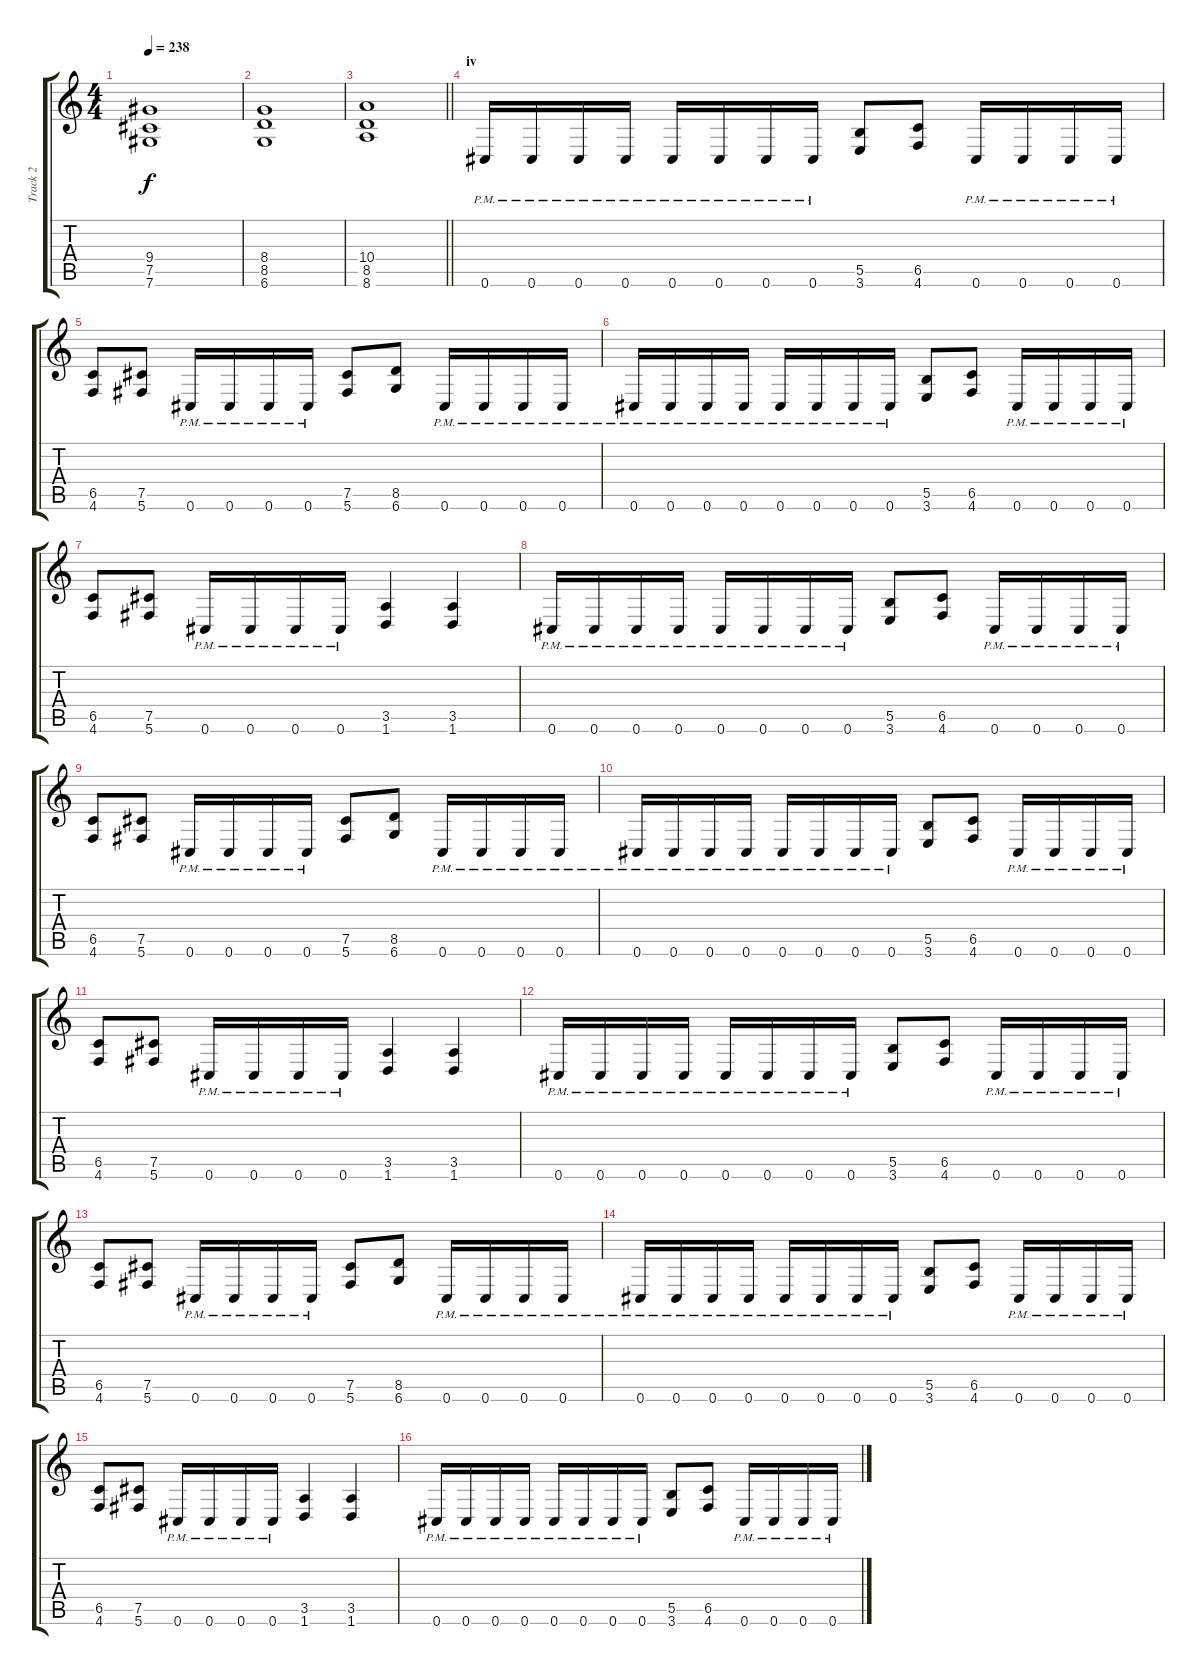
\track ("Track 2" "Track 2") {instrument distortionguitar}
\staff {score tabs}
\tuning (Db4 Ab3 E3 B2 Gb2 Db2) {hide}
\ts (4 4)
\tempo 238
\clef g2
\ks c
(9.4{t} 7.5{t} 7.6{t}).1{dy f} |
(8.4 8.5 6.6).1 |
\barLineRight lightlight
(10.4 8.5 8.6).1 |
\section ("" "iv")
0.6{pm}.16 0.6{pm}.16 0.6{pm}.16 0.6{pm}.16 0.6{pm}.16 0.6{pm}.16 0.6{pm}.16 0.6{pm}.16 (5.5 3.6).8 (6.5 4.6).8 0.6{pm}.16 0.6{pm}.16 0.6{pm}.16 0.6{pm}.16 |
(6.5 4.6).8 (7.5 5.6).8 0.6{pm}.16 0.6{pm}.16 0.6{pm}.16 0.6{pm}.16 (7.5 5.6).8 (8.5 6.6).8 0.6{pm}.16 0.6{pm}.16 0.6{pm}.16 0.6{pm}.16 |
0.6{pm}.16 0.6{pm}.16 0.6{pm}.16 0.6{pm}.16 0.6{pm}.16 0.6{pm}.16 0.6{pm}.16 0.6{pm}.16 (5.5 3.6).8 (6.5 4.6).8 0.6{pm}.16 0.6{pm}.16 0.6{pm}.16 0.6{pm}.16 |
(6.5 4.6).8 (7.5 5.6).8 0.6{pm}.16 0.6{pm}.16 0.6{pm}.16 0.6{pm}.16 (3.5 1.6).4 (3.5 1.6).4 |
0.6{pm}.16 0.6{pm}.16 0.6{pm}.16 0.6{pm}.16 0.6{pm}.16 0.6{pm}.16 0.6{pm}.16 0.6{pm}.16 (5.5 3.6).8 (6.5 4.6).8 0.6{pm}.16 0.6{pm}.16 0.6{pm}.16 0.6{pm}.16 |
(6.5 4.6).8 (7.5 5.6).8 0.6{pm}.16 0.6{pm}.16 0.6{pm}.16 0.6{pm}.16 (7.5 5.6).8 (8.5 6.6).8 0.6{pm}.16 0.6{pm}.16 0.6{pm}.16 0.6{pm}.16 |
0.6{pm}.16 0.6{pm}.16 0.6{pm}.16 0.6{pm}.16 0.6{pm}.16 0.6{pm}.16 0.6{pm}.16 0.6{pm}.16 (5.5 3.6).8 (6.5 4.6).8 0.6{pm}.16 0.6{pm}.16 0.6{pm}.16 0.6{pm}.16 |
(6.5 4.6).8 (7.5 5.6).8 0.6{pm}.16 0.6{pm}.16 0.6{pm}.16 0.6{pm}.16 (3.5 1.6).4 (3.5 1.6).4 |
0.6{pm}.16 0.6{pm}.16 0.6{pm}.16 0.6{pm}.16 0.6{pm}.16 0.6{pm}.16 0.6{pm}.16 0.6{pm}.16 (5.5 3.6).8 (6.5 4.6).8 0.6{pm}.16 0.6{pm}.16 0.6{pm}.16 0.6{pm}.16 |
(6.5 4.6).8 (7.5 5.6).8 0.6{pm}.16 0.6{pm}.16 0.6{pm}.16 0.6{pm}.16 (7.5 5.6).8 (8.5 6.6).8 0.6{pm}.16 0.6{pm}.16 0.6{pm}.16 0.6{pm}.16 |
0.6{pm}.16 0.6{pm}.16 0.6{pm}.16 0.6{pm}.16 0.6{pm}.16 0.6{pm}.16 0.6{pm}.16 0.6{pm}.16 (5.5 3.6).8 (6.5 4.6).8 0.6{pm}.16 0.6{pm}.16 0.6{pm}.16 0.6{pm}.16 |
(6.5 4.6).8 (7.5 5.6).8 0.6{pm}.16 0.6{pm}.16 0.6{pm}.16 0.6{pm}.16 (3.5 1.6).4 (3.5 1.6).4 |
0.6{pm}.16 0.6{pm}.16 0.6{pm}.16 0.6{pm}.16 0.6{pm}.16 0.6{pm}.16 0.6{pm}.16 0.6{pm}.16 (5.5 3.6).8 (6.5 4.6).8 0.6{pm}.16 0.6{pm}.16 0.6{pm}.16 0.6{pm}.16
